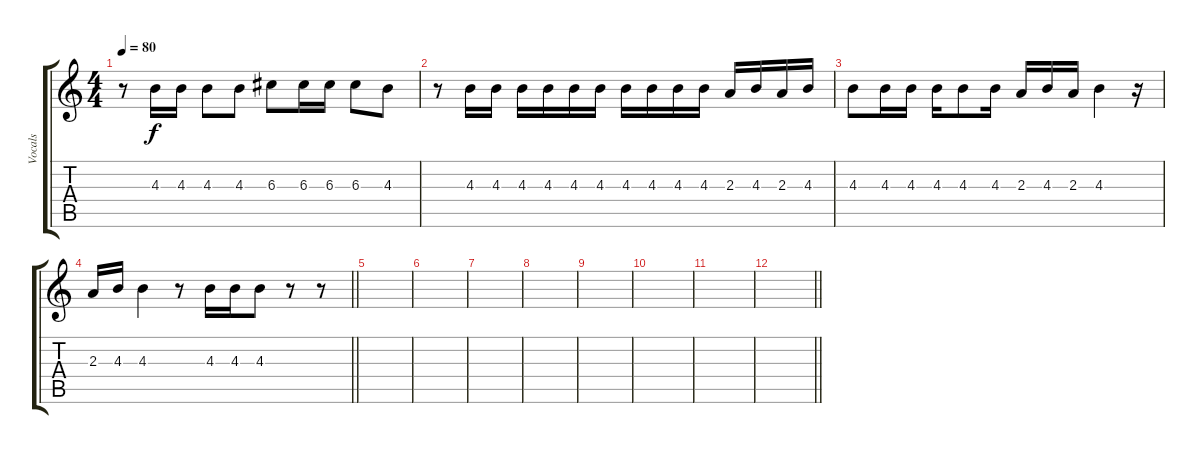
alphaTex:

\track ("Vocals" "Vocals") {instrument acousticguitarnylon}
\staff {score tabs}
\tuning (E4 B3 G3 D3 A2 E2) {hide}
\ts (4 4)
\tempo 80
\clef g2
\ks c
r.8{dy f} 4.3.16 4.3.16 4.3.8 4.3.8 6.3.8 6.3.16 6.3.16 6.3.8 4.3.8 |
r.8 4.3.16 4.3.16 4.3.16 4.3.16 4.3.16 4.3.16 4.3.16 4.3.16 4.3.16 4.3.16 2.3.16 4.3.16 2.3.16 4.3.16 |
4.3.8 4.3.16 4.3.16 4.3.16 4.3.8 4.3.16 2.3.16 4.3.16 2.3.16 4.3.4 r.16 |
\barLineRight lightlight
2.3.16 4.3.16 4.3.4 r.8 4.3.16 4.3.16 4.3.8 r.8 r.8 |
|
|
|
|
|
|
|
\barLineRight lightlight
